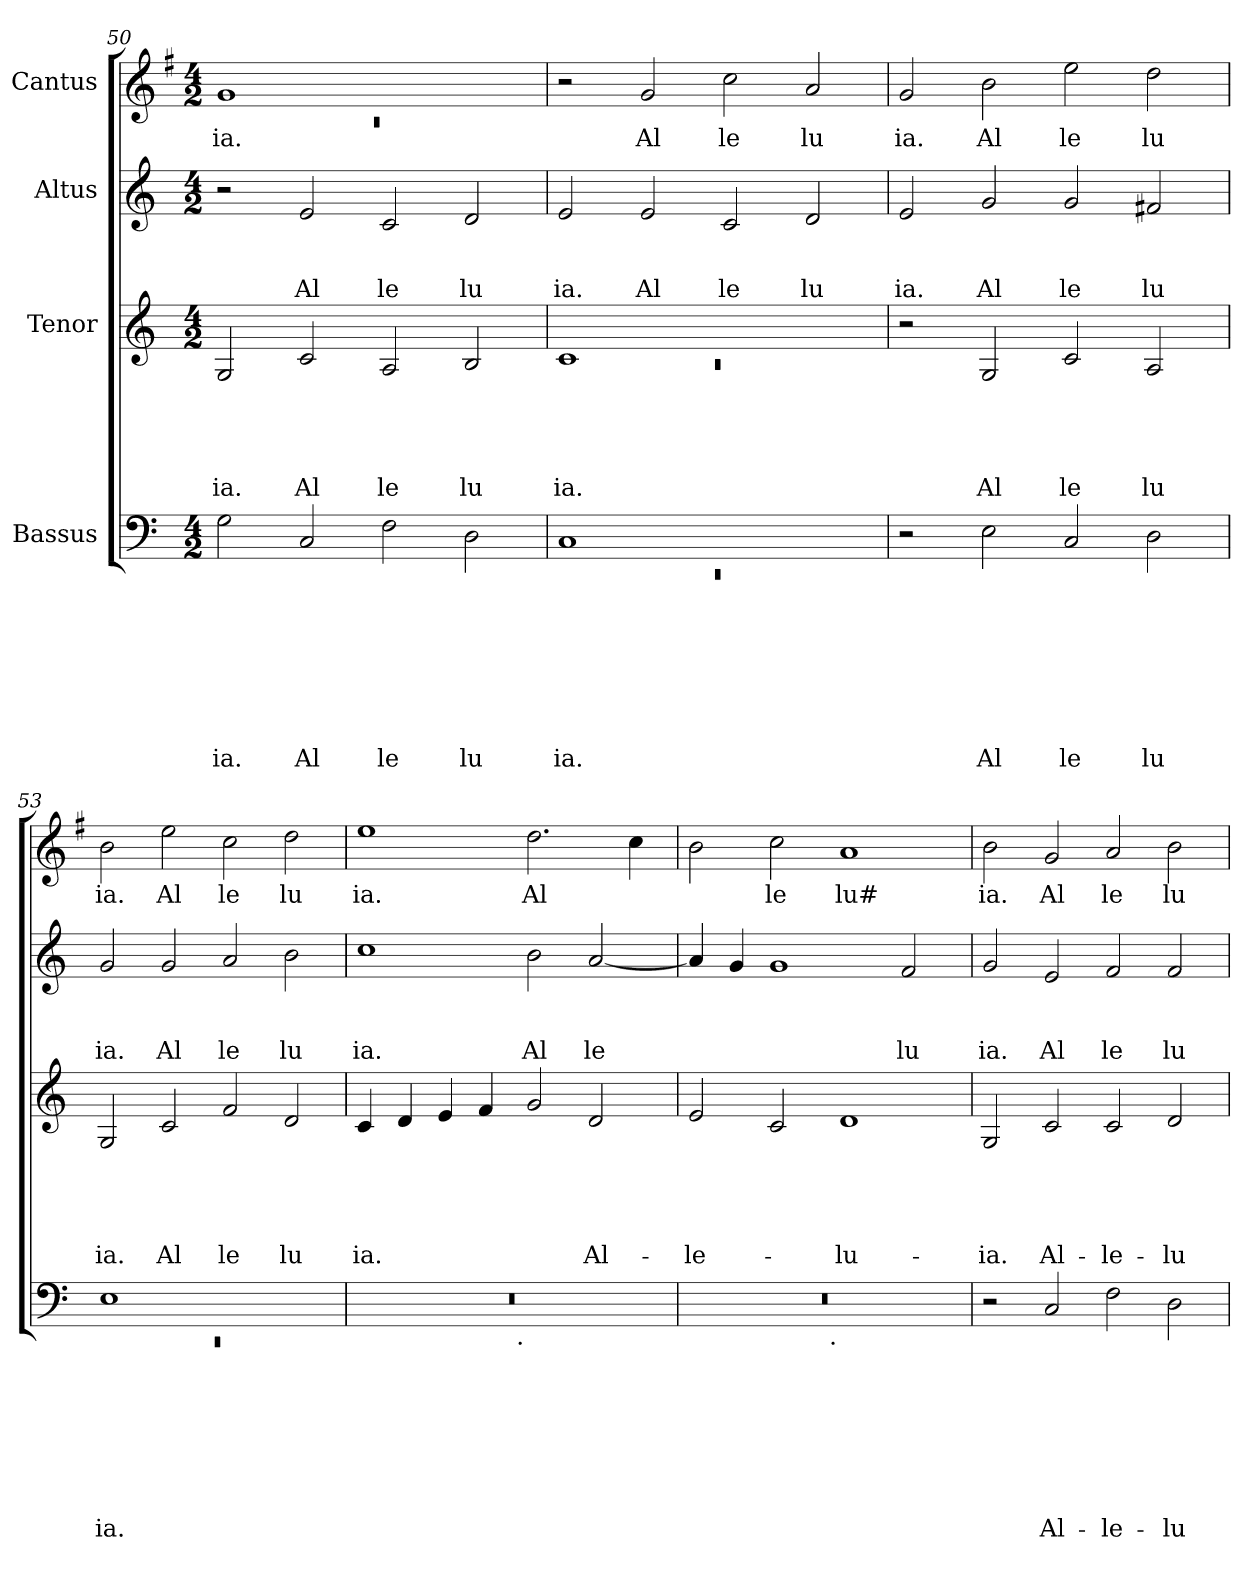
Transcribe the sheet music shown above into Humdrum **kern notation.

**kern	**text	**text	**text	**text	**text	**text	**text	**text	**kern	**text	**text	**text	**text	**text	**kern	**text	**text	**text	**kern	**text
*part4	*part4	*part4	*part4	*part4	*part4	*part4	*part4	*part4	*part3	*part3	*part3	*part3	*part3	*part3	*part2	*part2	*part2	*part2	*part1	*part1
*staff4	*staff4	*staff4	*staff4	*staff4	*staff4	*staff4	*staff4	*staff4	*staff3	*staff3	*staff3	*staff3	*staff3	*staff3	*staff2	*staff2	*staff2	*staff2	*staff1	*staff1
*I"Bassus	*	*	*	*	*	*	*	*	*I"Tenor	*	*	*	*	*	*I"Altus	*	*	*	*I"Cantus	*
*clefF4	*	*	*	*	*	*	*	*	*clefG2	*	*	*	*	*	*clefG2	*	*	*	*clefG2	*
*	*	*	*	*	*	*	*	*	*	*	*	*	*	*	*	*	*	*	*ITrd-3c-5	*
*k[]	*	*	*	*	*	*	*	*	*k[]	*	*	*	*	*	*k[]	*	*	*	*k[]	*
*C:	*	*	*	*	*	*	*	*	*C:	*	*	*	*	*	*C:	*	*	*	*C:	*
*M4/2	*	*	*	*	*	*	*	*	*M4/2	*	*	*	*	*	*M4/2	*	*	*	*M4/2	*
=50	=50	=50	=50	=50	=50	=50	=50	=50	=50	=50	=50	=50	=50	=50	=50	=50	=50	=50	=50	=50
*	*	*	*	*	*	*	*	*	*	*	*	*	*	*	*	*	*	*	*^	*
!	!	!	!	!	!	!	!	!LO:LY:b	!	!	!	!	!	!LO:LY:b	!	!	!	!	!	!LO:N:vis=1	!LO:LY:b
2G\	.	.	.	.	.	.	.	ia.	2G/	.	.	.	.	ia.	2r	.	.	.	1cc	0rc	ia.
!	!	!	!	!	!	!	!	!LO:LY:b	!	!	!	!	!	!LO:LY:b	!	!	!	!LO:LY:b	!	!	!
2C/	.	.	.	.	.	.	.	Al	2c/	.	.	.	.	Al	2e/	.	.	Al	.	.	.
!	!	!	!	!	!	!	!	!LO:LY:b	!	!	!	!	!	!LO:LY:b	!	!	!	!LO:LY:b	!	!	!
2F\	.	.	.	.	.	.	.	le	2A/	.	.	.	.	le	2c/	.	.	le	1ryy	.	.
!	!	!	!	!	!	!	!	!LO:LY:b	!	!	!	!	!	!LO:LY:b	!	!	!	!LO:LY:b	!	!	!
2D\	.	.	.	.	.	.	.	lu	2B/	.	.	.	.	lu	2d/	.	.	lu	.	.	.
*	*	*	*	*	*	*	*	*	*	*	*	*	*	*	*	*	*	*	*v	*v	*
=51	=51	=51	=51	=51	=51	=51	=51	=51	=51	=51	=51	=51	=51	=51	=51	=51	=51	=51	=51	=51
*^	*	*	*	*	*	*	*	*	*^	*	*	*	*	*	*	*	*	*	*	*
!	!LO:N:vis=1	!	!	!	!	!	!	!	!LO:LY:b	!	!LO:N:vis=1	!	!	!	!	!LO:LY:b	!	!	!	!LO:LY:b	!	!
1C	0rEE	.	.	.	.	.	.	.	ia.	1c	0rc	.	.	.	.	ia.	2e/	.	.	ia.	2r	.
!	!	!	!	!	!	!	!	!	!	!	!	!	!	!	!	!	!	!	!	!LO:LY:b	!	!LO:LY:b
.	.	.	.	.	.	.	.	.	.	.	.	.	.	.	.	.	2e/	.	.	Al	2cc/	Al
!	!	!	!	!	!	!	!	!	!	!	!	!	!	!	!	!	!	!	!	!LO:LY:b	!	!LO:LY:b
1ryy	.	.	.	.	.	.	.	.	.	1ryy	.	.	.	.	.	.	2c/	.	.	le	2ff\	le
!	!	!	!	!	!	!	!	!	!	!	!	!	!	!	!	!	!	!	!	!LO:LY:b	!	!LO:LY:b
.	.	.	.	.	.	.	.	.	.	.	.	.	.	.	.	.	2d/	.	.	lu	2dd/	lu
*v	*v	*	*	*	*	*	*	*	*	*	*	*	*	*	*	*	*	*	*	*	*	*
*	*	*	*	*	*	*	*	*	*v	*v	*	*	*	*	*	*	*	*	*	*	*
=52	=52	=52	=52	=52	=52	=52	=52	=52	=52	=52	=52	=52	=52	=52	=52	=52	=52	=52	=52	=52
!	!	!	!	!	!	!	!	!	!	!	!	!	!	!	!	!	!	!LO:LY:b	!	!LO:LY:b
2r	.	.	.	.	.	.	.	.	2r	.	.	.	.	.	2e/	.	.	ia.	2cc/	ia.
!	!	!	!	!	!	!	!	!LO:LY:b	!	!	!	!	!	!LO:LY:b	!	!	!	!LO:LY:b	!	!LO:LY:b
2E\	.	.	.	.	.	.	.	Al	2G/	.	.	.	.	Al	2g/	.	.	Al	2ee\	Al
!	!	!	!	!	!	!	!	!LO:LY:b	!	!	!	!	!	!LO:LY:b	!	!	!	!LO:LY:b	!	!LO:LY:b
2C/	.	.	.	.	.	.	.	le	2c/	.	.	.	.	le	2g/	.	.	le	2aa\	le
!	!	!	!	!	!	!	!	!LO:LY:b	!	!	!	!	!	!LO:LY:b	!	!	!	!LO:LY:b	!	!LO:LY:b
2D\	.	.	.	.	.	.	.	lu	2A/	.	.	.	.	lu	2f#X/	.	.	lu	2gg\	lu
=53	=53	=53	=53	=53	=53	=53	=53	=53	=53	=53	=53	=53	=53	=53	=53	=53	=53	=53	=53	=53
*^	*	*	*	*	*	*	*	*	*	*	*	*	*	*	*	*	*	*	*	*
!	!LO:N:vis=1	!	!	!	!	!	!	!	!LO:LY:b	!	!	!	!	!	!LO:LY:b	!	!	!	!LO:LY:b	!	!LO:LY:b
1E	0rEE	.	.	.	.	.	.	.	ia.	2G/	.	.	.	.	ia.	2g/	.	.	ia.	2ee\	ia.
!	!	!	!	!	!	!	!	!	!	!	!	!	!	!	!LO:LY:b	!	!	!	!LO:LY:b	!	!LO:LY:b
.	.	.	.	.	.	.	.	.	.	2c/	.	.	.	.	Al	2g/	.	.	Al	2aa\	Al
!	!	!	!	!	!	!	!	!	!	!	!	!	!	!	!LO:LY:b	!	!	!	!LO:LY:b	!	!LO:LY:b
1ryy	.	.	.	.	.	.	.	.	.	2f/	.	.	.	.	le	2a/	.	.	le	2ff\	le
!	!	!	!	!	!	!	!	!	!	!	!	!	!	!	!LO:LY:b	!	!	!	!LO:LY:b	!	!LO:LY:b
.	.	.	.	.	.	.	.	.	.	2d/	.	.	.	.	lu	2b\	.	.	lu	2gg\	lu
!!LO:LB:g=z
=54	=54	=54	=54	=54	=54	=54	=54	=54	=54	=54	=54	=54	=54	=54	=54	=54	=54	=54	=54	=54	=54
!	!	!	!	!	!	!	!	!	!	!	!	!	!	!	!LO:LY:b	!	!	!	!LO:LY:b	!	!LO:LY:b
0r	2ryy	.	.	.	.	.	.	.	.	4c/	.	.	.	.	ia.	1cc	.	.	ia.	1aa	ia.
.	.	.	.	.	.	.	.	.	.	4d/	.	.	.	.	.	.	.	.	.	.	.
.	4...ryy	.	.	.	.	.	.	.	.	4e/	.	.	.	.	.	.	.	.	.	.	.
.	.	.	.	.	.	.	.	.	.	4f/	.	.	.	.	.	.	.	.	.	.	.
!	!LO:TX:b:t=.	!	!	!	!	!	!	!	!	!	!	!	!	!	!	!	!	!	!	!	!
.	1ryy	.	.	.	.	.	.	.	.	.	.	.	.	.	.	.	.	.	.	.	.
!	!	!	!	!	!	!	!	!	!	!	!	!	!	!	!	!	!	!	!LO:LY:b	!	!LO:LY:b
.	.	.	.	.	.	.	.	.	.	2g/	.	.	.	.	.	2b\	.	.	Al	2.gg\	Al
!	!	!	!	!	!	!	!	!	!	!	!	!	!	!	!LO:LY:b	!	!	!	!LO:LY:b	!	!
.	.	.	.	.	.	.	.	.	.	2d/	.	.	.	.	Al-	[<2a/	.	.	le	.	.
.	.	.	.	.	.	.	.	.	.	.	.	.	.	.	.	.	.	.	.	4ff\	.
.	32ryy	.	.	.	.	.	.	.	.	.	.	.	.	.	.	.	.	.	.	.	.
=55	=55	=55	=55	=55	=55	=55	=55	=55	=55	=55	=55	=55	=55	=55	=55	=55	=55	=55	=55	=55	=55
!	!	!	!	!	!	!	!	!	!	!	!	!	!	!	!LO:LY:b	!	!	!	!	!	!
0r	2ryy	.	.	.	.	.	.	.	.	2e/	.	.	.	.	-le-	4a/]	.	.	.	2ee\	.
.	.	.	.	.	.	.	.	.	.	.	.	.	.	.	.	4g/	.	.	.	.	.
!	!	!	!	!	!	!	!	!	!	!	!	!	!	!	!	!	!	!	!	!	!LO:LY:b
.	4...ryy	.	.	.	.	.	.	.	.	2c/	.	.	.	.	.	1g	.	.	.	2ff\	le
!	!LO:TX:b:t=.	!	!	!	!	!	!	!	!	!	!	!	!	!	!	!	!	!	!	!	!
.	1ryy	.	.	.	.	.	.	.	.	.	.	.	.	.	.	.	.	.	.	.	.
!	!	!	!	!	!	!	!	!	!	!	!	!	!	!	!LO:LY:b	!	!	!	!	!	!LO:LY:b
.	.	.	.	.	.	.	.	.	.	1d	.	.	.	.	-lu-	.	.	.	.	1dd	lu#
!	!	!	!	!	!	!	!	!	!	!	!	!	!	!	!	!	!	!	!LO:LY:b	!	!
.	.	.	.	.	.	.	.	.	.	.	.	.	.	.	.	2f/	.	.	lu	.	.
.	32ryy	.	.	.	.	.	.	.	.	.	.	.	.	.	.	.	.	.	.	.	.
=56	=56	=56	=56	=56	=56	=56	=56	=56	=56	=56	=56	=56	=56	=56	=56	=56	=56	=56	=56	=56	=56
!	!	!	!	!	!	!	!	!	!	!	!	!	!	!	!LO:LY:b	!	!	!	!LO:LY:b	!	!LO:LY:b
*v	*v	*	*	*	*	*	*	*	*	*	*	*	*	*	*	*	*	*	*	*	*
2r	.	.	.	.	.	.	.	.	2G/	.	.	.	.	-ia.	2g/	.	.	ia.	2ee\	ia.
!	!	!	!	!	!	!	!	!LO:LY:b	!	!	!	!	!	!LO:LY:b	!	!	!	!LO:LY:b	!	!LO:LY:b
2C/	.	.	.	.	.	.	.	Al-	2c/	.	.	.	.	Al-	2e/	.	.	Al	2cc/	Al
!	!	!	!	!	!	!	!	!LO:LY:b	!	!	!	!	!	!LO:LY:b	!	!	!	!LO:LY:b	!	!LO:LY:b
2F\	.	.	.	.	.	.	.	-le-	2c/	.	.	.	.	-le-	2f/	.	.	le	2dd/	le
!	!	!	!	!	!	!	!	!LO:LY:b	!	!	!	!	!	!LO:LY:b	!	!	!	!LO:LY:b	!	!LO:LY:b
2D\	.	.	.	.	.	.	.	-lu-	2d/	.	.	.	.	-lu-	2f/	.	.	lu	2ee\	lu
=	=	=	=	=	=	=	=	=	=	=	=	=	=	=	=	=	=	=	=	=
*-	*-	*-	*-	*-	*-	*-	*-	*-	*-	*-	*-	*-	*-	*-	*-	*-	*-	*-	*-	*-
